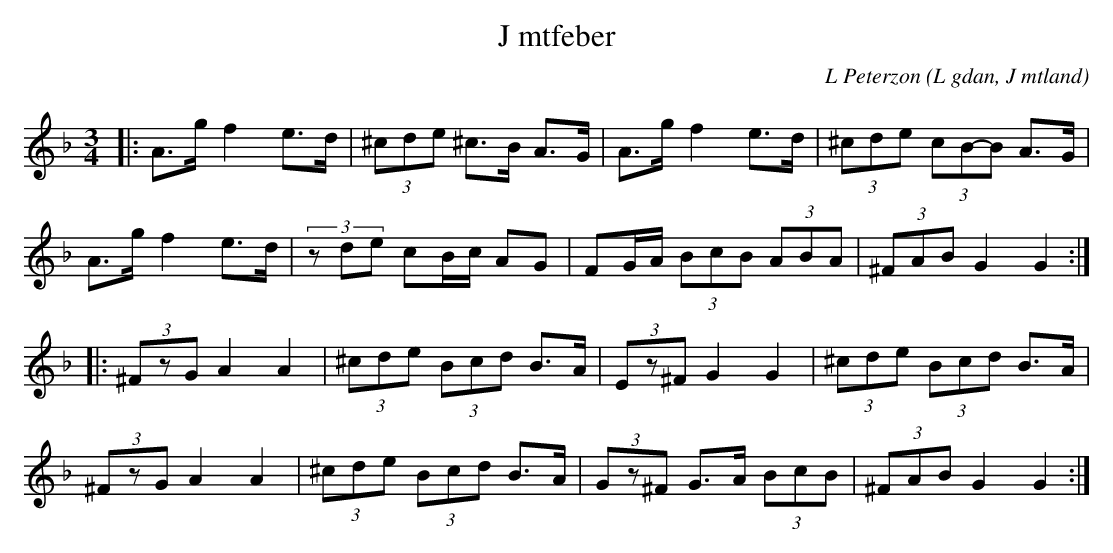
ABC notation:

X:1
T:J mtfeber
C: L Peterzon
O:L gdan, J mtland
M:3/4
L:1/8
K:Dm
|: A>g f2 e>d|(3^cde ^c>B A>G|A>g f2 e>d|(3^cde (3cB-B A>G|
A>g f2 e>d|(3zde cB/c/ AG|FG/A/ (3BcB (3ABA|(3^FAB G2 G2:|
|:(3^FzG A2 A2|(3^cde (3Bcd B>A|(3Ez^F G2 G2|(3^cde (3Bcd B>A|
(3^FzG A2 A2|(3^cde (3Bcd B>A| (3Gz^F G>A (3BcB|(3^FAB G2 G2:|
